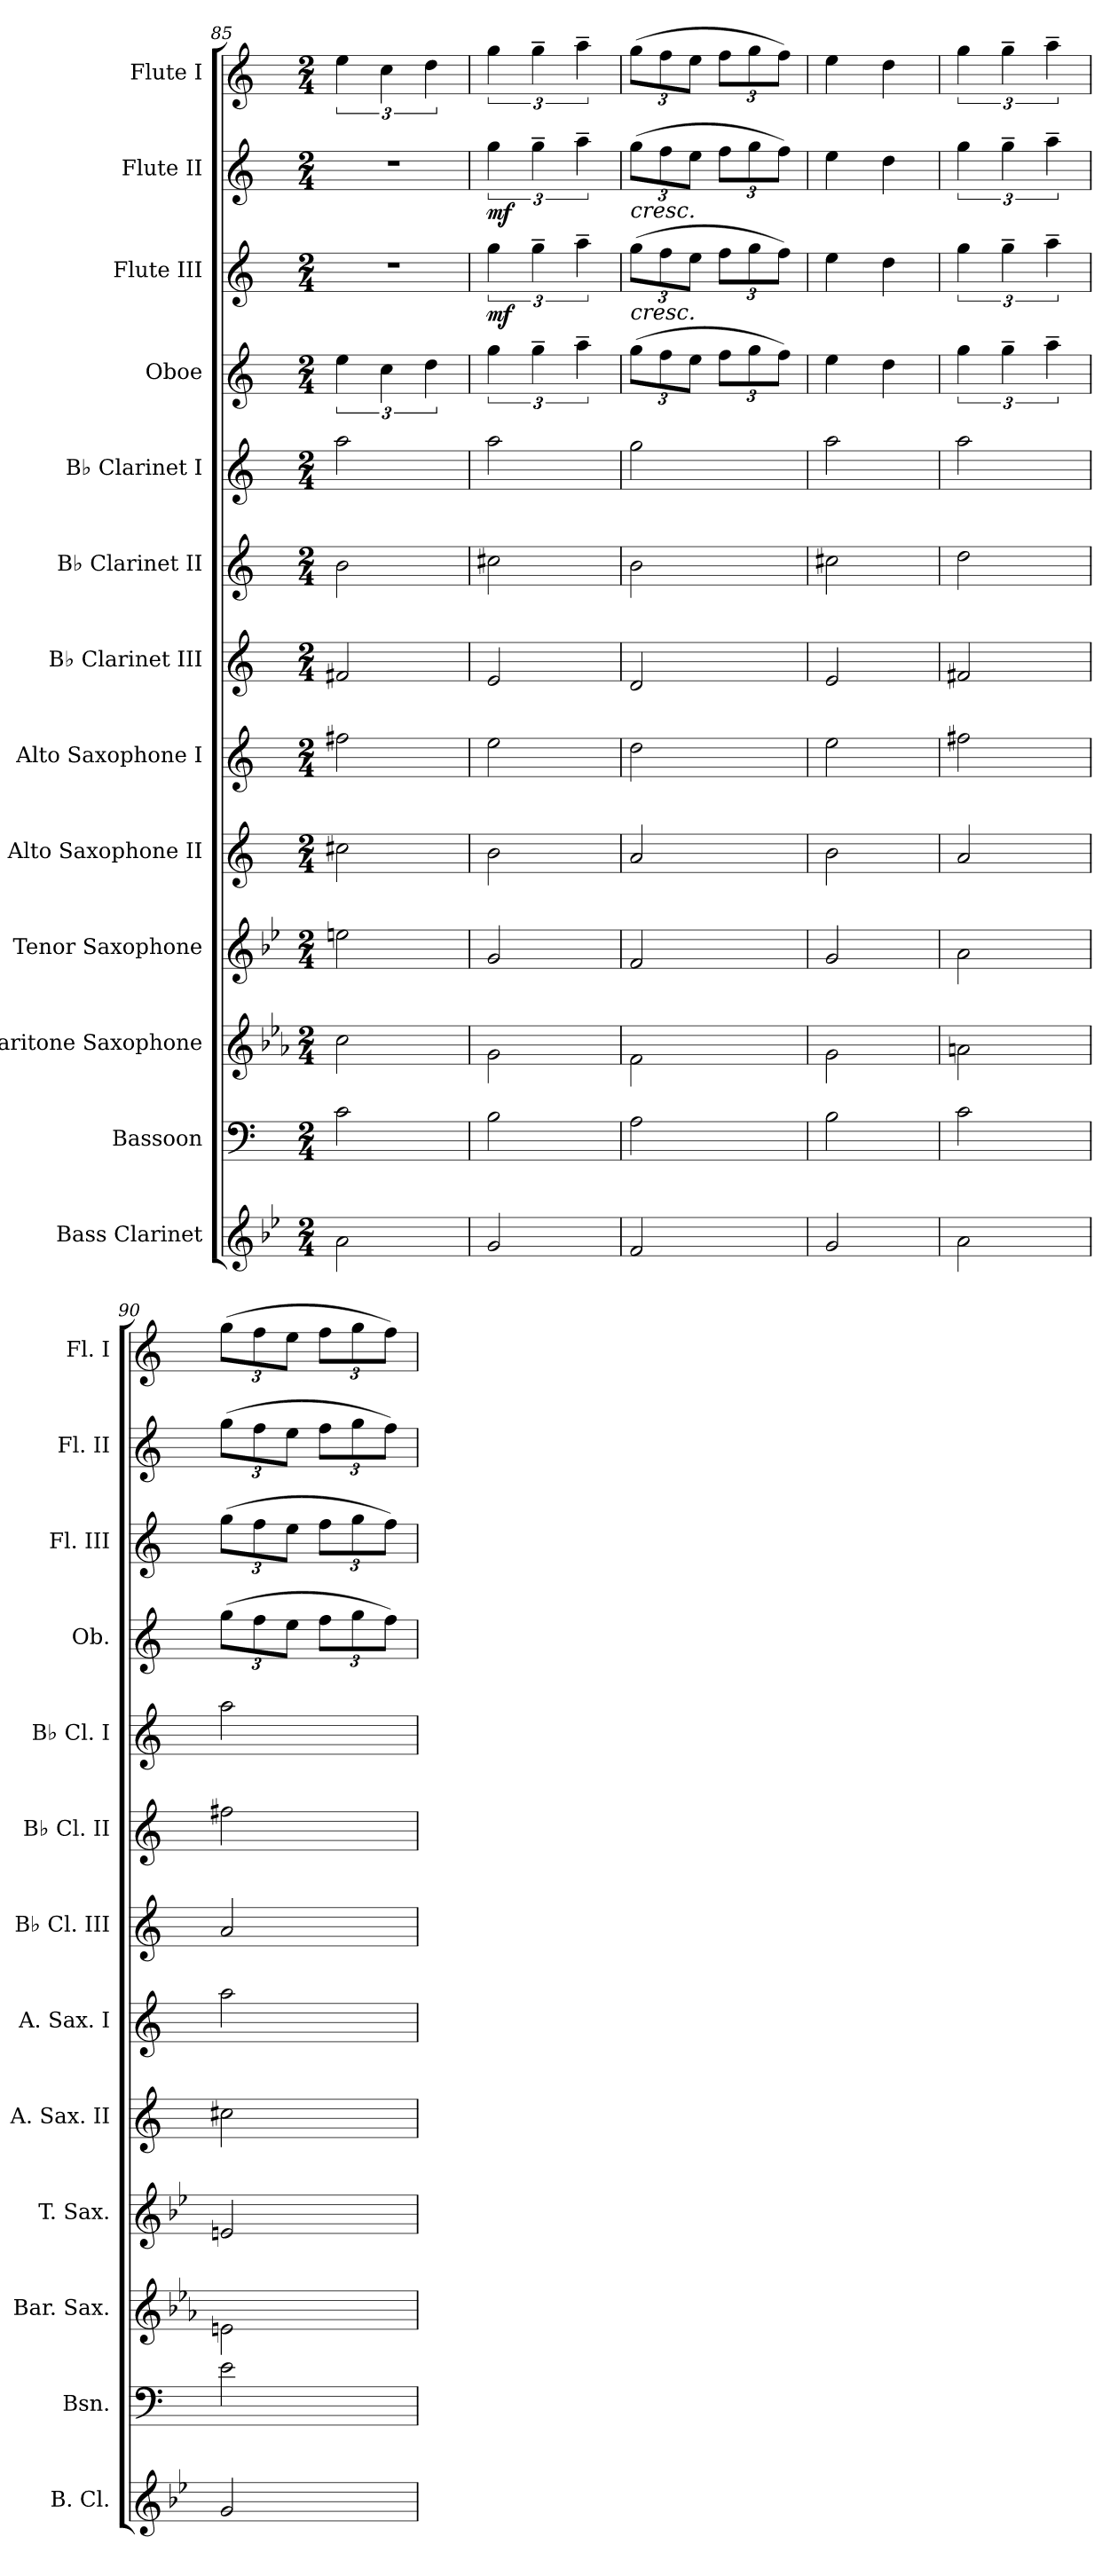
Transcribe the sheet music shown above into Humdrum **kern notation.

**kern	**kern	**kern	**kern	**kern	**kern	**kern	**kern	**kern	**kern	**kern	**dynam	**kern	**dynam	**kern
*part13	*part12	*part11	*part10	*part9	*part8	*part7	*part6	*part5	*part4	*part3	*part3	*part2	*part2	*part1
*staff13	*staff12	*staff11	*staff10	*staff9	*staff8	*staff7	*staff6	*staff5	*staff4	*staff3	*staff3	*staff2	*staff2	*staff1
*I"Bass Clarinet	*I"Bassoon	*I"Baritone Saxophone	*I"Tenor Saxophone	*I"Alto Saxophone II	*I"Alto Saxophone I	*I"B♭ Clarinet III	*I"B♭ Clarinet II	*I"B♭ Clarinet I	*I"Oboe	*I"Flute III	*	*I"Flute II	*	*I"Flute I
*I'B. Cl.	*I'Bsn.	*I'Bar. Sax.	*I'T. Sax.	*I'A. Sax. II	*I'A. Sax. I	*I'B♭ Cl. III	*I'B♭ Cl. II	*I'B♭ Cl. I	*I'Ob.	*I'Fl. III	*	*I'Fl. II	*	*I'Fl. I
*clefG2	*clefF4	*clefG2	*clefG2	*clefG2	*clefG2	*clefG2	*clefG2	*clefG2	*clefG2	*clefG2	*	*clefG2	*	*clefG2
*ITrd8c14	*	*ITrd12c21	*ITrd8c14	*ITrd5c9	*ITrd5c9	*ITrd1c2	*ITrd1c2	*ITrd1c2	*	*	*	*	*	*
*k[b-e-]	*k[]	*k[b-e-a-]	*k[b-e-]	*k[b-e-a-]	*k[b-e-a-]	*k[b-e-]	*k[b-e-]	*k[b-e-]	*k[]	*k[]	*	*k[]	*	*k[]
*M2/4	*M2/4	*M2/4	*M2/4	*M2/4	*M2/4	*M2/4	*M2/4	*M2/4	*M2/4	*M2/4	*	*M2/4	*	*M2/4
=85	=85	=85	=85	=85	=85	=85	=85	=85	=85	=85	=85	=85	=85	=85
2A\	2c\	2c\	2en\	2en\	2an\	2en/	2a\	2gg\	6ee\	2r	.	2r	.	6ee\
.	.	.	.	.	.	.	.	.	6cc\	.	.	.	.	6cc\
.	.	.	.	.	.	.	.	.	6dd\	.	.	.	.	6dd\
=86	=86	=86	=86	=86	=86	=86	=86	=86	=86	=86	=86	=86	=86	=86
!	!	!	!	!	!	!	!	!	!	!	!LO:DY:b	!	!LO:DY:b	!
2G/	2B\	2G\	2G/	2d\	2g\	2d/	2bn\	2gg\	6gg\	6gg\	mf	6gg\	mf	6gg\
.	.	.	.	.	.	.	.	.	6gg~\	6gg~\	.	6gg~\	.	6gg~\
.	.	.	.	.	.	.	.	.	6aa~\	6aa~\	.	6aa~\	.	6aa~\
=87	=87	=87	=87	=87	=87	=87	=87	=87	=87	=87	=87	=87	=87	=87
*	*	*	*	*	*	*	*	*	*Xbrackettup	*Xbrackettup	*	*Xbrackettup	*	*Xbrackettup
!	!	!	!	!	!	!	!	!	!	!	!	!LO:TX:b:i:t=cresc.	!	!
!	!	!	!	!	!	!	!	!	!	!LO:TX:b:i:t=cresc.	!	!	!	!
2F/	2A\	2F\	2F/	2c/	2f\	2c/	2a\	2ff\	(>12gg\L	(>12gg\L	.	(>12gg\L	.	(>12gg\L
.	.	.	.	.	.	.	.	.	12ff\	12ff\	.	12ff\	.	12ff\
.	.	.	.	.	.	.	.	.	12ee\J	12ee\J	.	12ee\J	.	12ee\J
.	.	.	.	.	.	.	.	.	12ff\L	12ff\L	.	12ff\L	.	12ff\L
.	.	.	.	.	.	.	.	.	12gg\	12gg\	.	12gg\	.	12gg\
.	.	.	.	.	.	.	.	.	12ff\J)	12ff\J)	.	12ff\J)	.	12ff\J)
=88	=88	=88	=88	=88	=88	=88	=88	=88	=88	=88	=88	=88	=88	=88
2G/	2B\	2G\	2G/	2d\	2g\	2d/	2bn\	2gg\	4ee\	4ee\	.	4ee\	.	4ee\
.	.	.	.	.	.	.	.	.	4dd\	4dd\	.	4dd\	.	4dd\
=89	=89	=89	=89	=89	=89	=89	=89	=89	=89	=89	=89	=89	=89	=89
*	*	*	*	*	*	*	*	*	*brackettup	*brackettup	*	*brackettup	*	*brackettup
2A\	2c\	2An\	2A\	2c/	2an\	2en/	2cc\	2gg\	6gg\	6gg\	.	6gg\	.	6gg\
.	.	.	.	.	.	.	.	.	6gg~\	6gg~\	.	6gg~\	.	6gg~\
.	.	.	.	.	.	.	.	.	6aa~\	6aa~\	.	6aa~\	.	6aa~\
=90	=90	=90	=90	=90	=90	=90	=90	=90	=90	=90	=90	=90	=90	=90
*	*	*	*	*	*	*	*	*	*Xbrackettup	*Xbrackettup	*	*Xbrackettup	*	*Xbrackettup
2G/	2e\	2En\	2En/	2en\	2cc\	2g/	2een\	2gg\	(>12gg\L	(>12gg\L	.	(>12gg\L	.	(>12gg\L
.	.	.	.	.	.	.	.	.	12ff\	12ff\	.	12ff\	.	12ff\
.	.	.	.	.	.	.	.	.	12ee\J	12ee\J	.	12ee\J	.	12ee\J
.	.	.	.	.	.	.	.	.	12ff\L	12ff\L	.	12ff\L	.	12ff\L
.	.	.	.	.	.	.	.	.	12gg\	12gg\	.	12gg\	.	12gg\
.	.	.	.	.	.	.	.	.	12ff\J)	12ff\J)	.	12ff\J)	.	12ff\J)
=	=	=	=	=	=	=	=	=	=	=	=	=	=	=
*-	*-	*-	*-	*-	*-	*-	*-	*-	*-	*-	*-	*-	*-	*-
